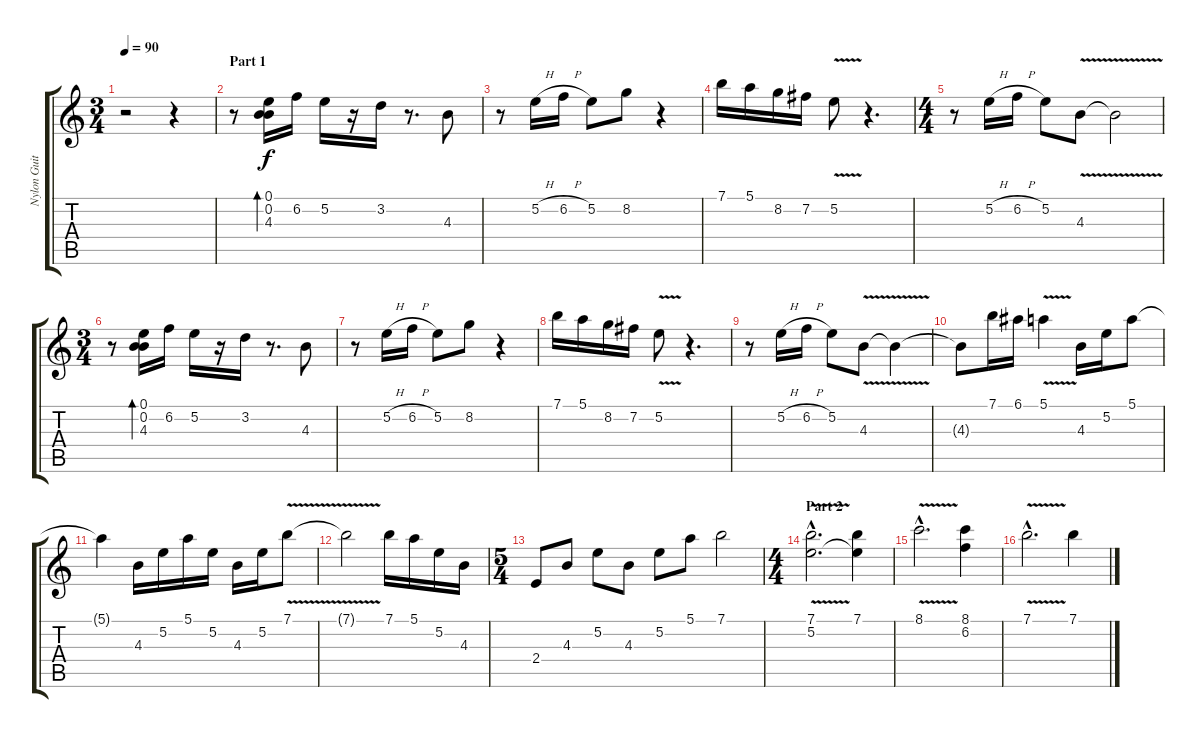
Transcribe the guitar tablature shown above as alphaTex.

\track ("Nylon Guitar 1 (lead)" "Nylon Guit") {instrument acousticguitarnylon}
\staff {score tabs}
\tuning (E4 B3 G3 D3 A2 E2) {hide}
\ts (3 4)
\tempo 90
\clef g2
\ks c
r.2{dy f instrument acousticguitarnylon} r.4 |
\section ("" "Part 1")
r.8 (0.1 0.2 4.3).16{bd 240} 6.2.16 5.2.16 r.16 3.2.16 r.8{d} 4.3.8 |
r.8 5.2{h}.16 6.2{h}.16 5.2.8 8.2.8 r.4 |
7.1.16 5.1.16 8.2.16 7.2.16 5.2{v}.8 r.4{d} |
\ts (4 4)
r.8 5.2{h}.16 6.2{h}.16 5.2.8 4.3{v}.8 4.3{t}.2 |
\ts (3 4)
r.8 (0.1 0.2 4.3).16{bd 240} 6.2.16 5.2.16 r.16 3.2.16 r.8{d} 4.3.8 |
r.8 5.2{h}.16 6.2{h}.16 5.2.8 8.2.8 r.4 |
7.1.16 5.1.16 8.2.16 7.2.16 5.2{v}.8 r.4{d} |
r.8 5.2{h}.16 6.2{h}.16 5.2.8 4.3{v}.8 4.3{t}.4 |
4.3{t}.8 7.1.16 6.1.16 5.1{v}.4 4.3.16 5.2.16 5.1.8 |
5.1{t}.4 4.3.16 5.2.16 5.1.16 5.2.16 4.3.16 5.2.16 7.1{v}.8 |
7.1{t}.2 7.1.16 5.1.16 5.2.16 4.3.16 |
\ts (5 4)
2.4.8 4.3.8 5.2.8 4.3.8 5.2.8 5.1.8 7.1.2 |
\ts (4 4)
\section ("" "Part 2")
(7.1{v hac} 5.2{hac}).2{d} (7.1 5.2{t}).4 |
8.1{v hac}.2{d} (8.1 6.2).4 |
7.1{v hac}.2{d} 7.1{ss}.4
